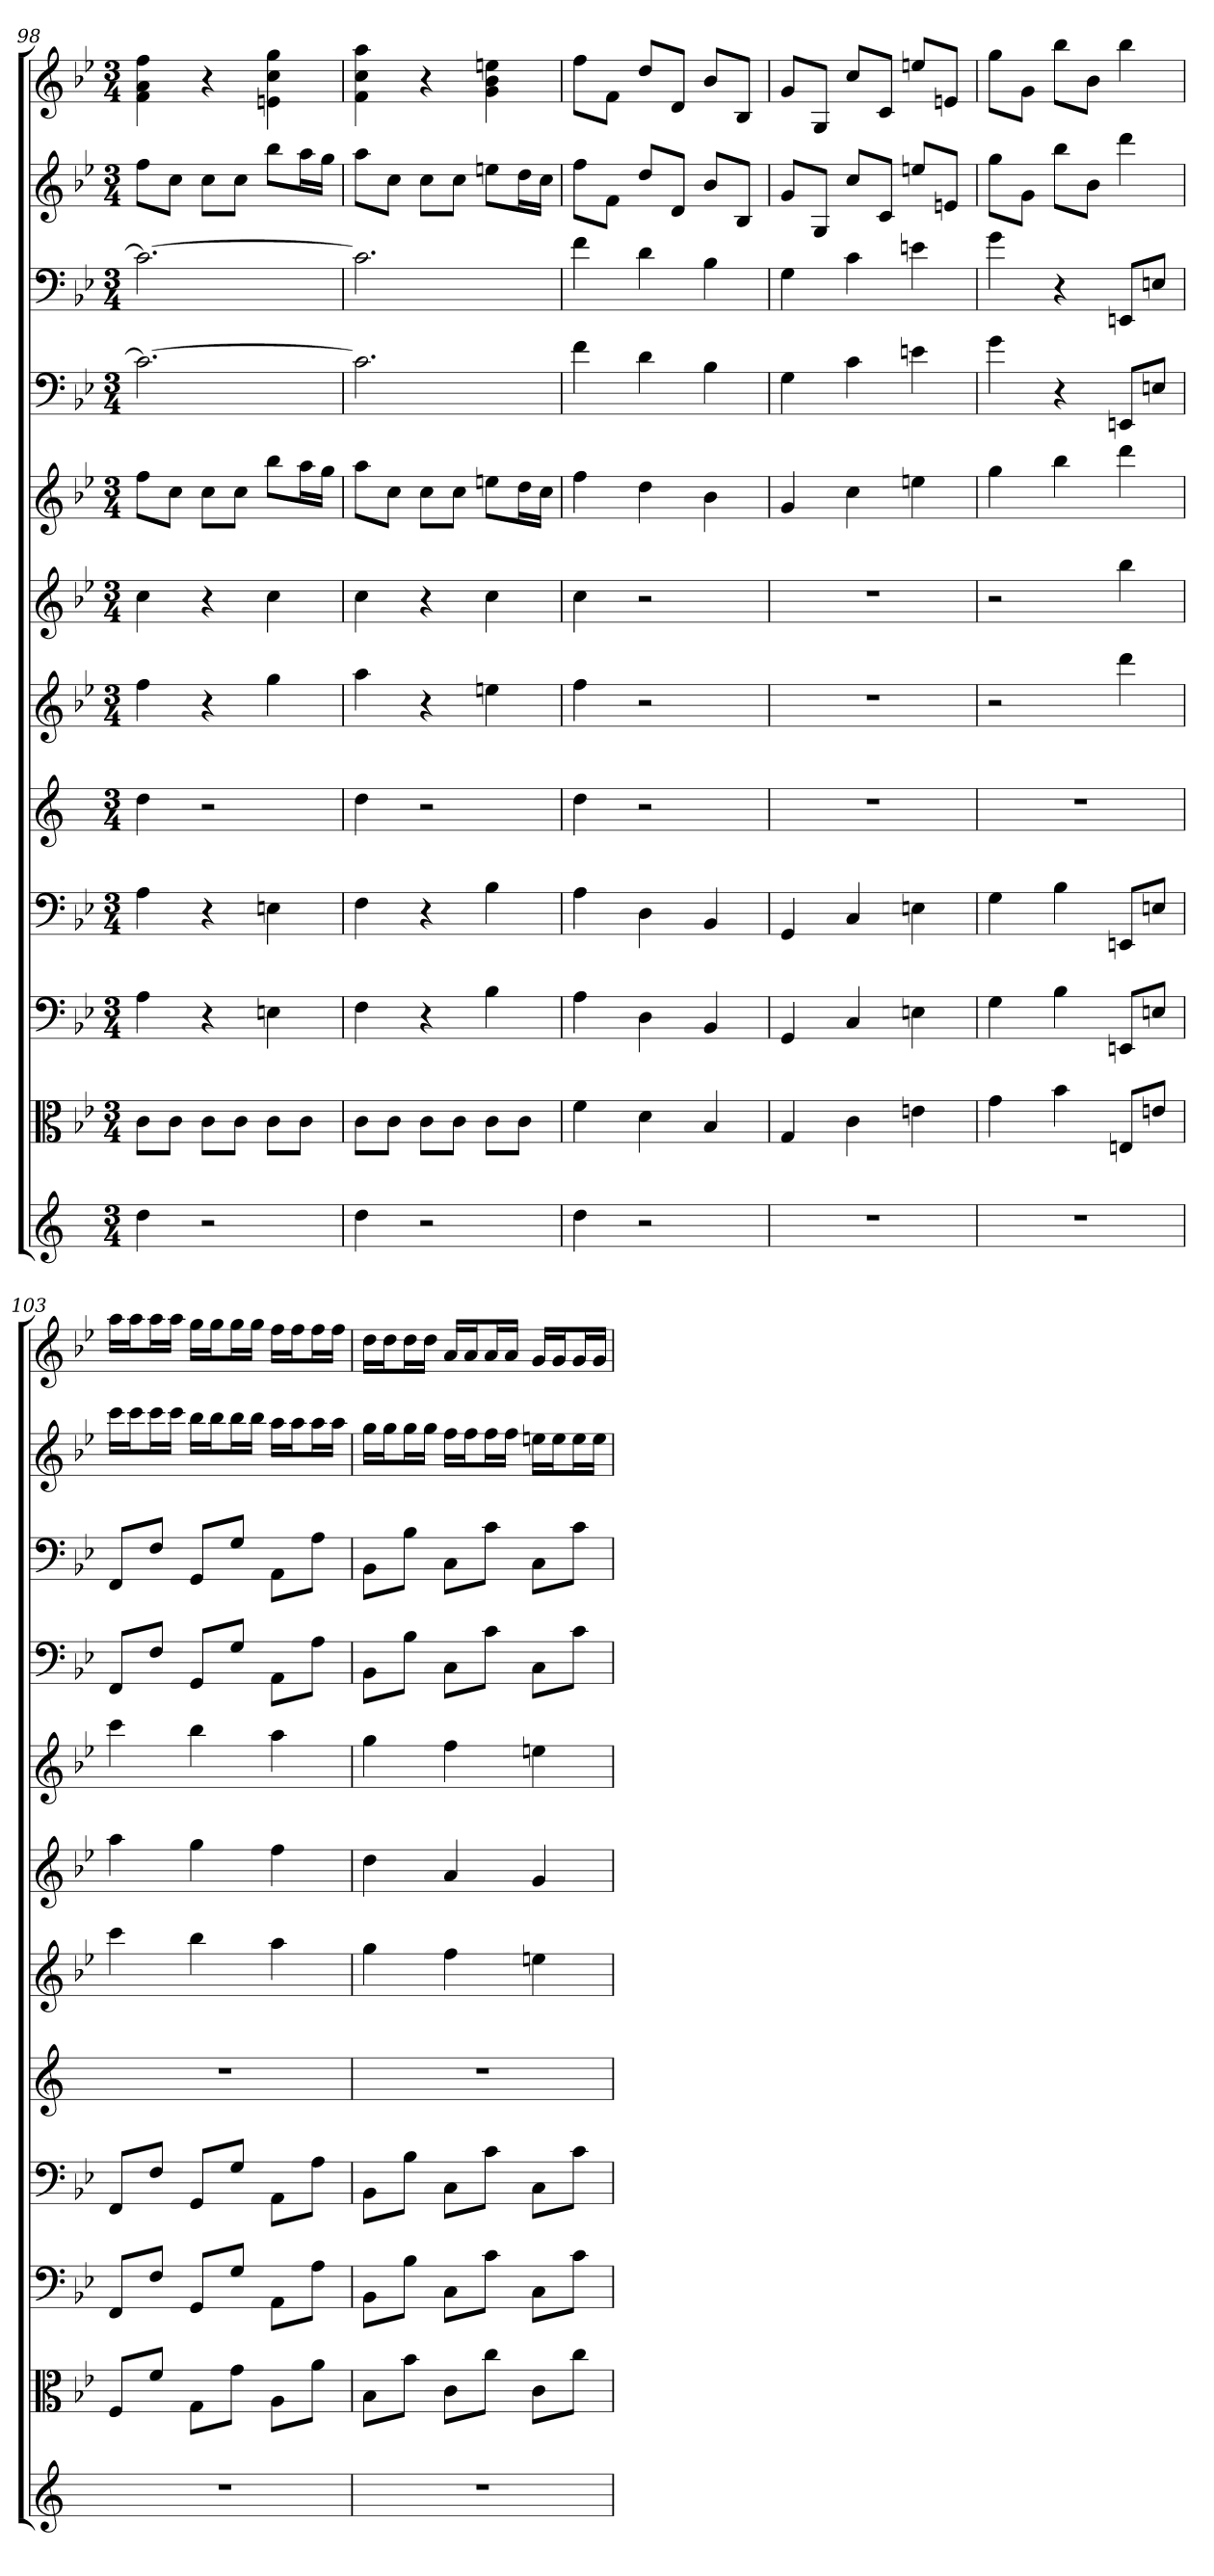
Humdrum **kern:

**kern	**kern	**kern	**kern	**kern	**kern	**kern	**kern	**kern	**kern	**kern	**kern
*part12	*part11	*part10	*part9	*part8	*part7	*part6	*part5	*part4	*part3	*part2	*part1
*staff12	*staff11	*staff10	*staff9	*staff8	*staff7	*staff6	*staff5	*staff4	*staff3	*staff2	*staff1
*	*clefC3	*clefF4	*clefF4	*	*	*	*	*clefF4	*clefF4	*	*
*k[]	*k[b-e-]	*k[b-e-]	*k[b-e-]	*k[]	*k[b-e-]	*k[b-e-]	*k[b-e-]	*k[b-e-]	*k[b-e-]	*k[b-e-]	*k[b-e-]
*M3/4	*M3/4	*M3/4	*M3/4	*M3/4	*M3/4	*M3/4	*M3/4	*M3/4	*M3/4	*M3/4	*M3/4
=98	=98	=98	=98	=98	=98	=98	=98	=98	=98	=98	=98
4dd	8c\L	4A	4A	4dd	4ff	4cc	8ffL	2.c_	2.c_	8ffL	4f 4a 4ff
.	8c\J	.	.	.	.	.	8ccJ	.	.	8ccJ	.
2r	8c\L	4r	4r	2r	4r	4r	8ccL	.	.	8ccL	4r
.	8c\J	.	.	.	.	.	8ccJ	.	.	8ccJ	.
.	8c\L	4En	4En	.	4gg	4cc	8bb-L	.	.	8bb-L	4en 4cc 4gg
.	8c\J	.	.	.	.	.	16aaL	.	.	16aaL	.
.	.	.	.	.	.	.	16ggJJ	.	.	16ggJJ	.
=99	=99	=99	=99	=99	=99	=99	=99	=99	=99	=99	=99
4dd	8c\L	4F	4F	4dd	4aa	4cc	8aaL	2.c]	2.c]	8aaL	4f 4cc 4aa
.	8c\J	.	.	.	.	.	8ccJ	.	.	8ccJ	.
2r	8c\L	4r	4r	2r	4r	4r	8ccL	.	.	8ccL	4r
.	8c\J	.	.	.	.	.	8ccJ	.	.	8ccJ	.
.	8c\L	4B-	4B-	.	4een	4cc	8eenL	.	.	8eenL	4g 4b- 4een
.	8c\J	.	.	.	.	.	16ddL	.	.	16ddL	.
.	.	.	.	.	.	.	16ccJJ	.	.	16ccJJ	.
=100	=100	=100	=100	=100	=100	=100	=100	=100	=100	=100	=100
4dd	4f	4A	4A	4dd	4ff	4cc	4ff	4f	4f	8ffL	8ffL
.	.	.	.	.	.	.	.	.	.	8fJ	8fJ
2r	4d	4D	4D	2r	2r	2r	4dd	4d	4d	8ddL	8ddL
.	.	.	.	.	.	.	.	.	.	8dJ	8dJ
.	4B-	4BB-	4BB-	.	.	.	4b-	4B-	4B-	8b-L	8b-L
.	.	.	.	.	.	.	.	.	.	8B-J	8B-J
=101	=101	=101	=101	=101	=101	=101	=101	=101	=101	=101	=101
2.r	4G	4GG	4GG	2.r	2.r	2.r	4g	4G	4G	8gL	8gL
.	.	.	.	.	.	.	.	.	.	8GJ	8GJ
.	4c	4C	4C	.	.	.	4cc	4c	4c	8ccL	8ccL
.	.	.	.	.	.	.	.	.	.	8cJ	8cJ
.	4en	4En	4En	.	.	.	4een	4en	4en	8eenL	8eenL
.	.	.	.	.	.	.	.	.	.	8enJ	8enJ
=102	=102	=102	=102	=102	=102	=102	=102	=102	=102	=102	=102
2.r	4g	4G	4G	2.r	2r	2r	4gg	4g	4g	8ggL	8ggL
.	.	.	.	.	.	.	.	.	.	8gJ	8gJ
.	4b-	4B-	4B-	.	.	.	4bb-	4r	4r	8bb-L	8bb-L
.	.	.	.	.	.	.	.	.	.	8b-J	8b-J
.	8En/L	8EEn/L	8EEn/L	.	4ddd	4bb-	4ddd	8EEn/L	8EEn/L	4ddd	4bb-
.	8en/J	8En/J	8En/J	.	.	.	.	8En/J	8En/J	.	.
=103	=103	=103	=103	=103	=103	=103	=103	=103	=103	=103	=103
2.r	8F/L	8FF/L	8FF/L	2.r	4ccc	4aa	4ccc	8FF/L	8FF/L	16cccLL	16aaLL
.	.	.	.	.	.	.	.	.	.	16cccJ	16aaJ
.	8f/J	8F/J	8F/J	.	.	.	.	8F/J	8F/J	16cccL	16aaL
.	.	.	.	.	.	.	.	.	.	16cccJJ	16aaJJ
.	8G\L	8GG/L	8GG/L	.	4bb-	4gg	4bb-	8GG/L	8GG/L	16bb-LL	16ggLL
.	.	.	.	.	.	.	.	.	.	16bb-J	16ggJ
.	8g\J	8G/J	8G/J	.	.	.	.	8G/J	8G/J	16bb-L	16ggL
.	.	.	.	.	.	.	.	.	.	16bb-JJ	16ggJJ
.	8A\L	8AA\L	8AA\L	.	4aa	4ff	4aa	8AA\L	8AA\L	16aaLL	16ffLL
.	.	.	.	.	.	.	.	.	.	16aaJ	16ffJ
.	8a\J	8A\J	8A\J	.	.	.	.	8A\J	8A\J	16aaL	16ffL
.	.	.	.	.	.	.	.	.	.	16aaJJ	16ffJJ
=104	=104	=104	=104	=104	=104	=104	=104	=104	=104	=104	=104
2.r	8B-\L	8BB-\L	8BB-\L	2.r	4gg	4dd	4gg	8BB-\L	8BB-\L	16ggLL	16ddLL
.	.	.	.	.	.	.	.	.	.	16ggJ	16ddJ
.	8b-\J	8B-\J	8B-\J	.	.	.	.	8B-\J	8B-\J	16ggL	16ddL
.	.	.	.	.	.	.	.	.	.	16ggJJ	16ddJJ
.	8c\L	8C\L	8C\L	.	4ff	4a	4ff	8C\L	8C\L	16ffLL	16aLL
.	.	.	.	.	.	.	.	.	.	16ffJ	16aJ
.	8cc\J	8c\J	8c\J	.	.	.	.	8c\J	8c\J	16ffL	16aL
.	.	.	.	.	.	.	.	.	.	16ffJJ	16aJJ
.	8c\L	8C\L	8C\L	.	4een	4g	4een	8C\L	8C\L	16eenLL	16gLL
.	.	.	.	.	.	.	.	.	.	16eeJ	16gJ
.	8cc\J	8c\J	8c\J	.	.	.	.	8c\J	8c\J	16eeL	16gL
.	.	.	.	.	.	.	.	.	.	16eeJJ	16gJJ
=	=	=	=	=	=	=	=	=	=	=	=
*-	*-	*-	*-	*-	*-	*-	*-	*-	*-	*-	*-
